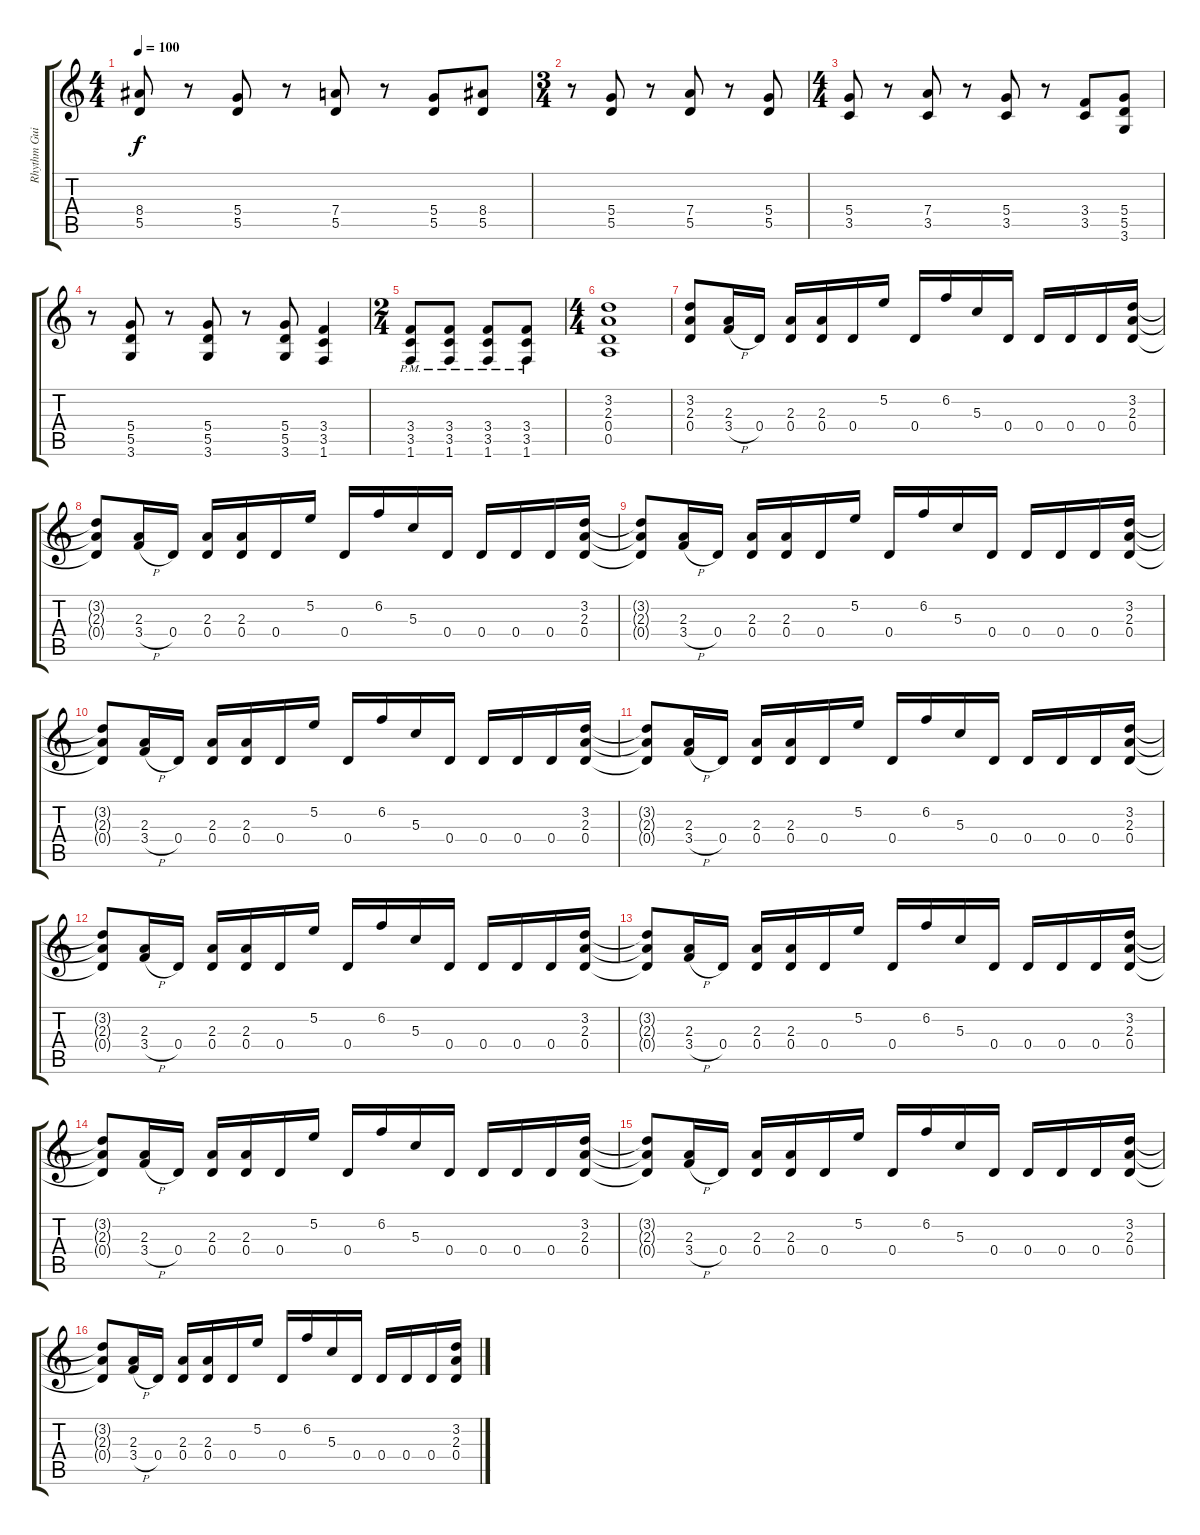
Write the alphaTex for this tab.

\track ("Rhythm Guitar 2" "Rhythm Gui") {instrument distortionguitar}
\staff {score tabs}
\tuning (E4 B3 G3 D3 A2 E2) {hide}
\ts (4 4)
\tempo 100
\clef g2
\ks c
(8.4 5.5).8{dy f} r.8 (5.4 5.5).8 r.8 (7.4 5.5).8 r.8 (5.4 5.5).8 (8.4 5.5).8 |
\ts (3 4)
r.8 (5.4 5.5).8 r.8 (7.4 5.5).8 r.8 (5.4 5.5).8 |
\ts (4 4)
(5.4 3.5).8 r.8 (7.4 3.5).8 r.8 (5.4 3.5).8 r.8 (3.4 3.5).8 (5.4 5.5 3.6).8 |
r.8 (5.4 5.5 3.6).8 r.8 (5.4 5.5 3.6).8 r.8 (5.4 5.5 3.6).8 (3.4 3.5 1.6).4 |
\ts (2 4)
(3.4{pm} 3.5{pm} 1.6{pm}).8 (3.4{pm} 3.5{pm} 1.6{pm}).8 (3.4{pm} 3.5{pm} 1.6{pm}).8 (3.4{pm} 3.5{pm} 1.6{pm}).8 |
\ts (4 4)
(3.2 2.3 0.4 0.5).1 |
(3.2 2.3 0.4).8 (2.3 3.4{h}).16 0.4.16 (2.3 0.4).16 (2.3 0.4).16 0.4.16 5.2.16 0.4.16 6.2.16 5.3.16 0.4.16 0.4.16 0.4.16 0.4.16 (3.2 2.3 0.4).16 |
(3.2{t} 2.3{t} 0.4{t}).8 (2.3 3.4{h}).16 0.4.16 (2.3 0.4).16 (2.3 0.4).16 0.4.16 5.2.16 0.4.16 6.2.16 5.3.16 0.4.16 0.4.16 0.4.16 0.4.16 (3.2 2.3 0.4).16 |
(3.2{t} 2.3{t} 0.4{t}).8 (2.3 3.4{h}).16 0.4.16 (2.3 0.4).16 (2.3 0.4).16 0.4.16 5.2.16 0.4.16 6.2.16 5.3.16 0.4.16 0.4.16 0.4.16 0.4.16 (3.2 2.3 0.4).16 |
(3.2{t} 2.3{t} 0.4{t}).8 (2.3 3.4{h}).16 0.4.16 (2.3 0.4).16 (2.3 0.4).16 0.4.16 5.2.16 0.4.16 6.2.16 5.3.16 0.4.16 0.4.16 0.4.16 0.4.16 (3.2 2.3 0.4).16 |
(3.2{t} 2.3{t} 0.4{t}).8 (2.3 3.4{h}).16 0.4.16 (2.3 0.4).16 (2.3 0.4).16 0.4.16 5.2.16 0.4.16 6.2.16 5.3.16 0.4.16 0.4.16 0.4.16 0.4.16 (3.2 2.3 0.4).16 |
(3.2{t} 2.3{t} 0.4{t}).8 (2.3 3.4{h}).16 0.4.16 (2.3 0.4).16 (2.3 0.4).16 0.4.16 5.2.16 0.4.16 6.2.16 5.3.16 0.4.16 0.4.16 0.4.16 0.4.16 (3.2 2.3 0.4).16 |
(3.2{t} 2.3{t} 0.4{t}).8 (2.3 3.4{h}).16 0.4.16 (2.3 0.4).16 (2.3 0.4).16 0.4.16 5.2.16 0.4.16 6.2.16 5.3.16 0.4.16 0.4.16 0.4.16 0.4.16 (3.2 2.3 0.4).16 |
(3.2{t} 2.3{t} 0.4{t}).8 (2.3 3.4{h}).16 0.4.16 (2.3 0.4).16 (2.3 0.4).16 0.4.16 5.2.16 0.4.16 6.2.16 5.3.16 0.4.16 0.4.16 0.4.16 0.4.16 (3.2 2.3 0.4).16 |
(3.2{t} 2.3{t} 0.4{t}).8 (2.3 3.4{h}).16 0.4.16 (2.3 0.4).16 (2.3 0.4).16 0.4.16 5.2.16 0.4.16 6.2.16 5.3.16 0.4.16 0.4.16 0.4.16 0.4.16 (3.2 2.3 0.4).16 |
(3.2{t} 2.3{t} 0.4{t}).8 (2.3 3.4{h}).16 0.4.16 (2.3 0.4).16 (2.3 0.4).16 0.4.16 5.2.16 0.4.16 6.2.16 5.3.16 0.4.16 0.4.16 0.4.16 0.4.16 (3.2 2.3 0.4).16
